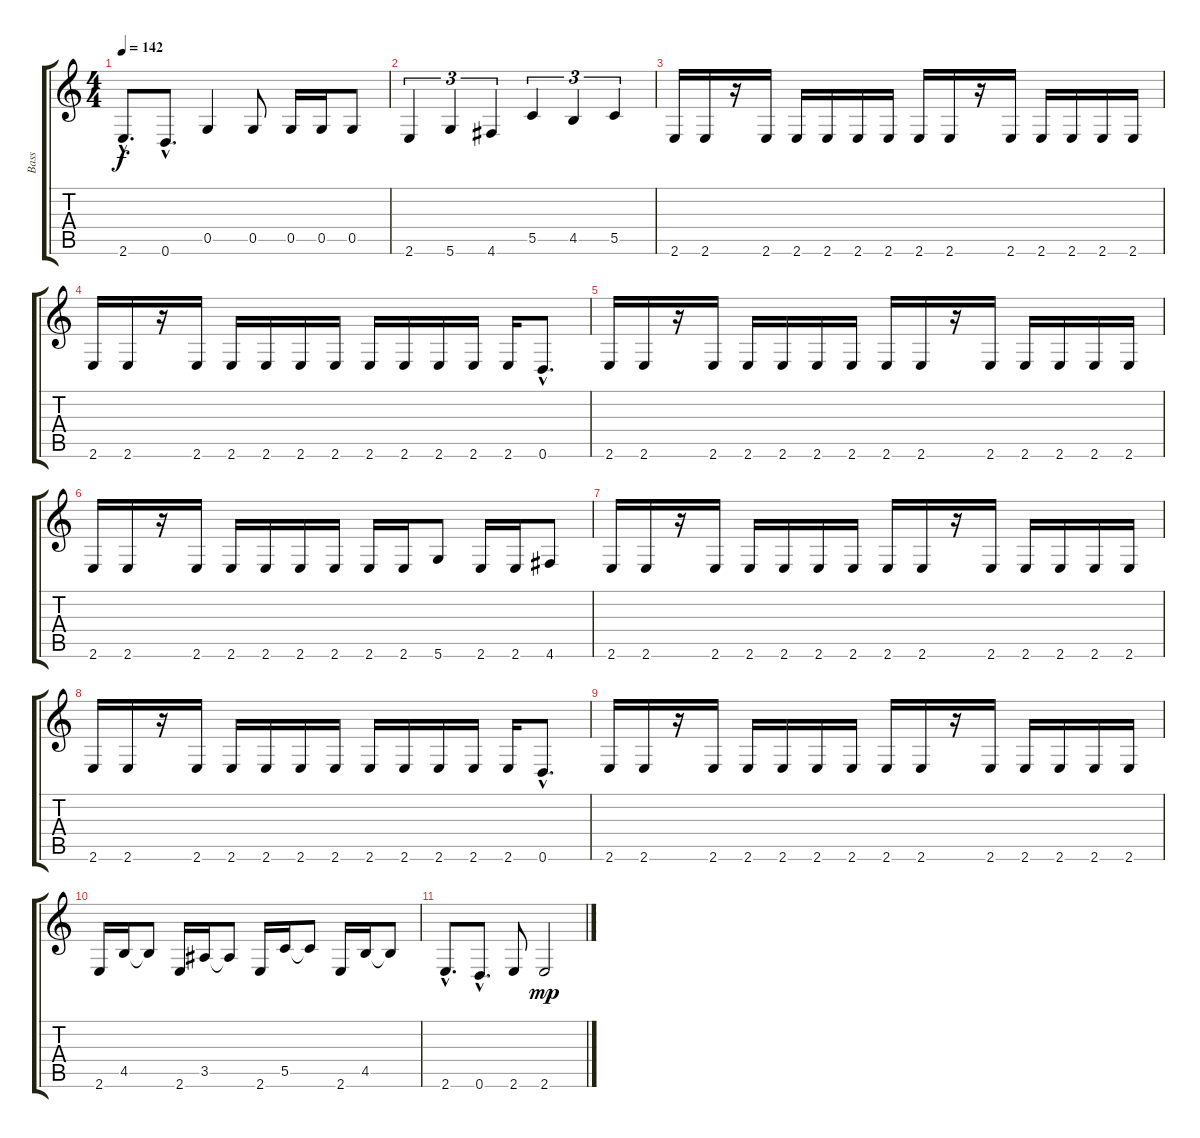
\track ("Bass" "Bass") {instrument electricbassfinger}
\staff {score tabs}
\tuning (D4 A3 F3 C3 G2 D2) {hide}
\ts (4 4)
\tempo 142
\clef g2
\ks c
2.6{hac}.8{d dy f} 0.6{hac}.8{d} 0.5.4 0.5.8 0.5.16 0.5.16 0.5.8 |
2.6.4{tu (3 2)} 5.6.4{tu (3 2)} 4.6.4{tu (3 2)} 5.5.4{tu (3 2)} 4.5.4{tu (3 2)} 5.5.4{tu (3 2)} |
2.6.16 2.6.16 r.16 2.6.16 2.6.16 2.6.16 2.6.16 2.6.16 2.6.16 2.6.16 r.16 2.6.16 2.6.16 2.6.16 2.6.16 2.6.16 |
2.6.16 2.6.16 r.16 2.6.16 2.6.16 2.6.16 2.6.16 2.6.16 2.6.16 2.6.16 2.6.16 2.6.16 2.6.16 0.6{hac}.8{d} |
2.6.16 2.6.16 r.16 2.6.16 2.6.16 2.6.16 2.6.16 2.6.16 2.6.16 2.6.16 r.16 2.6.16 2.6.16 2.6.16 2.6.16 2.6.16 |
2.6.16 2.6.16 r.16 2.6.16 2.6.16 2.6.16 2.6.16 2.6.16 2.6.16 2.6.16 5.6.8 2.6.16 2.6.16 4.6.8 |
2.6.16 2.6.16 r.16 2.6.16 2.6.16 2.6.16 2.6.16 2.6.16 2.6.16 2.6.16 r.16 2.6.16 2.6.16 2.6.16 2.6.16 2.6.16 |
2.6.16 2.6.16 r.16 2.6.16 2.6.16 2.6.16 2.6.16 2.6.16 2.6.16 2.6.16 2.6.16 2.6.16 2.6.16 0.6{hac}.8{d} |
2.6.16 2.6.16 r.16 2.6.16 2.6.16 2.6.16 2.6.16 2.6.16 2.6.16 2.6.16 r.16 2.6.16 2.6.16 2.6.16 2.6.16 2.6.16 |
2.6.16 4.5.16 4.5{t}.8 2.6.16 3.5.16 3.5{t}.8 2.6.16 5.5.16 5.5{t}.8 2.6.16 4.5.16 4.5{t}.8 |
2.6{hac}.8{d} 0.6{hac}.8{d} 2.6.8 2.6.2{dy mp}
